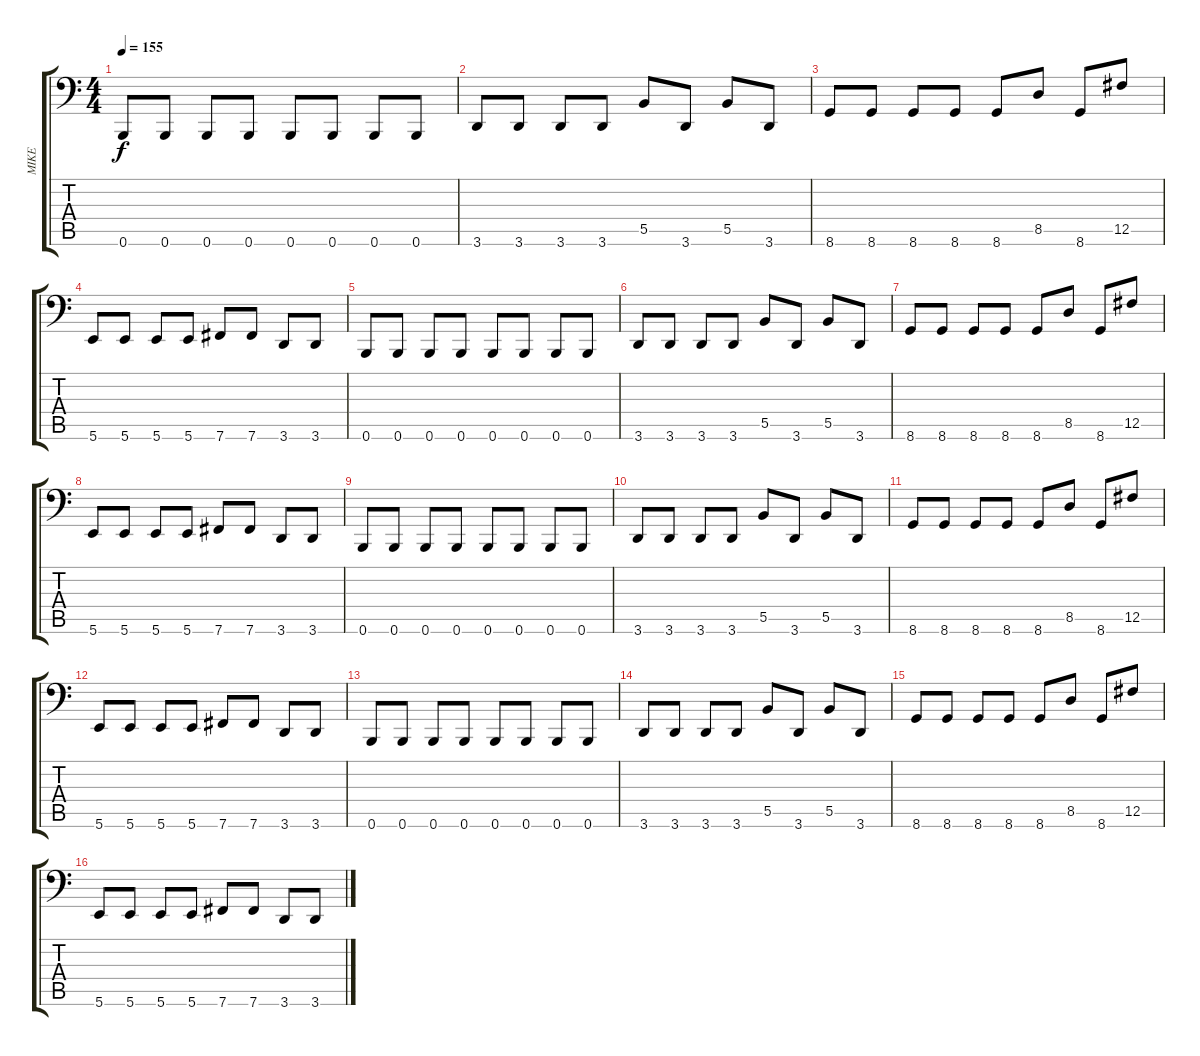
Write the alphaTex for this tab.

\track ("MIKE" "MIKE") {instrument electricbasspick}
\staff {score tabs}
\tuning (Db3 Ab2 E2 B1 Gb1 B0) {hide}
\ts (4 4)
\tempo 155
\clef f4
\ks c
0.6.8{dy f} 0.6.8 0.6.8 0.6.8 0.6.8 0.6.8 0.6.8 0.6.8 |
3.6.8 3.6.8 3.6.8 3.6.8 5.5.8 3.6.8 5.5.8 3.6.8 |
8.6.8 8.6.8 8.6.8 8.6.8 8.6.8 8.5.8 8.6.8 12.5.8 |
5.6.8 5.6.8 5.6.8 5.6.8 7.6.8 7.6.8 3.6.8 3.6.8 |
0.6.8 0.6.8 0.6.8 0.6.8 0.6.8 0.6.8 0.6.8 0.6.8 |
3.6.8 3.6.8 3.6.8 3.6.8 5.5.8 3.6.8 5.5.8 3.6.8 |
8.6.8 8.6.8 8.6.8 8.6.8 8.6.8 8.5.8 8.6.8 12.5.8 |
5.6.8 5.6.8 5.6.8 5.6.8 7.6.8 7.6.8 3.6.8 3.6.8 |
0.6.8 0.6.8 0.6.8 0.6.8 0.6.8 0.6.8 0.6.8 0.6.8 |
3.6.8 3.6.8 3.6.8 3.6.8 5.5.8 3.6.8 5.5.8 3.6.8 |
8.6.8 8.6.8 8.6.8 8.6.8 8.6.8 8.5.8 8.6.8 12.5.8 |
5.6.8 5.6.8 5.6.8 5.6.8 7.6.8 7.6.8 3.6.8 3.6.8 |
0.6.8 0.6.8 0.6.8 0.6.8 0.6.8 0.6.8 0.6.8 0.6.8 |
3.6.8 3.6.8 3.6.8 3.6.8 5.5.8 3.6.8 5.5.8 3.6.8 |
8.6.8 8.6.8 8.6.8 8.6.8 8.6.8 8.5.8 8.6.8 12.5.8 |
5.6.8 5.6.8 5.6.8 5.6.8 7.6.8 7.6.8 3.6.8 3.6.8
